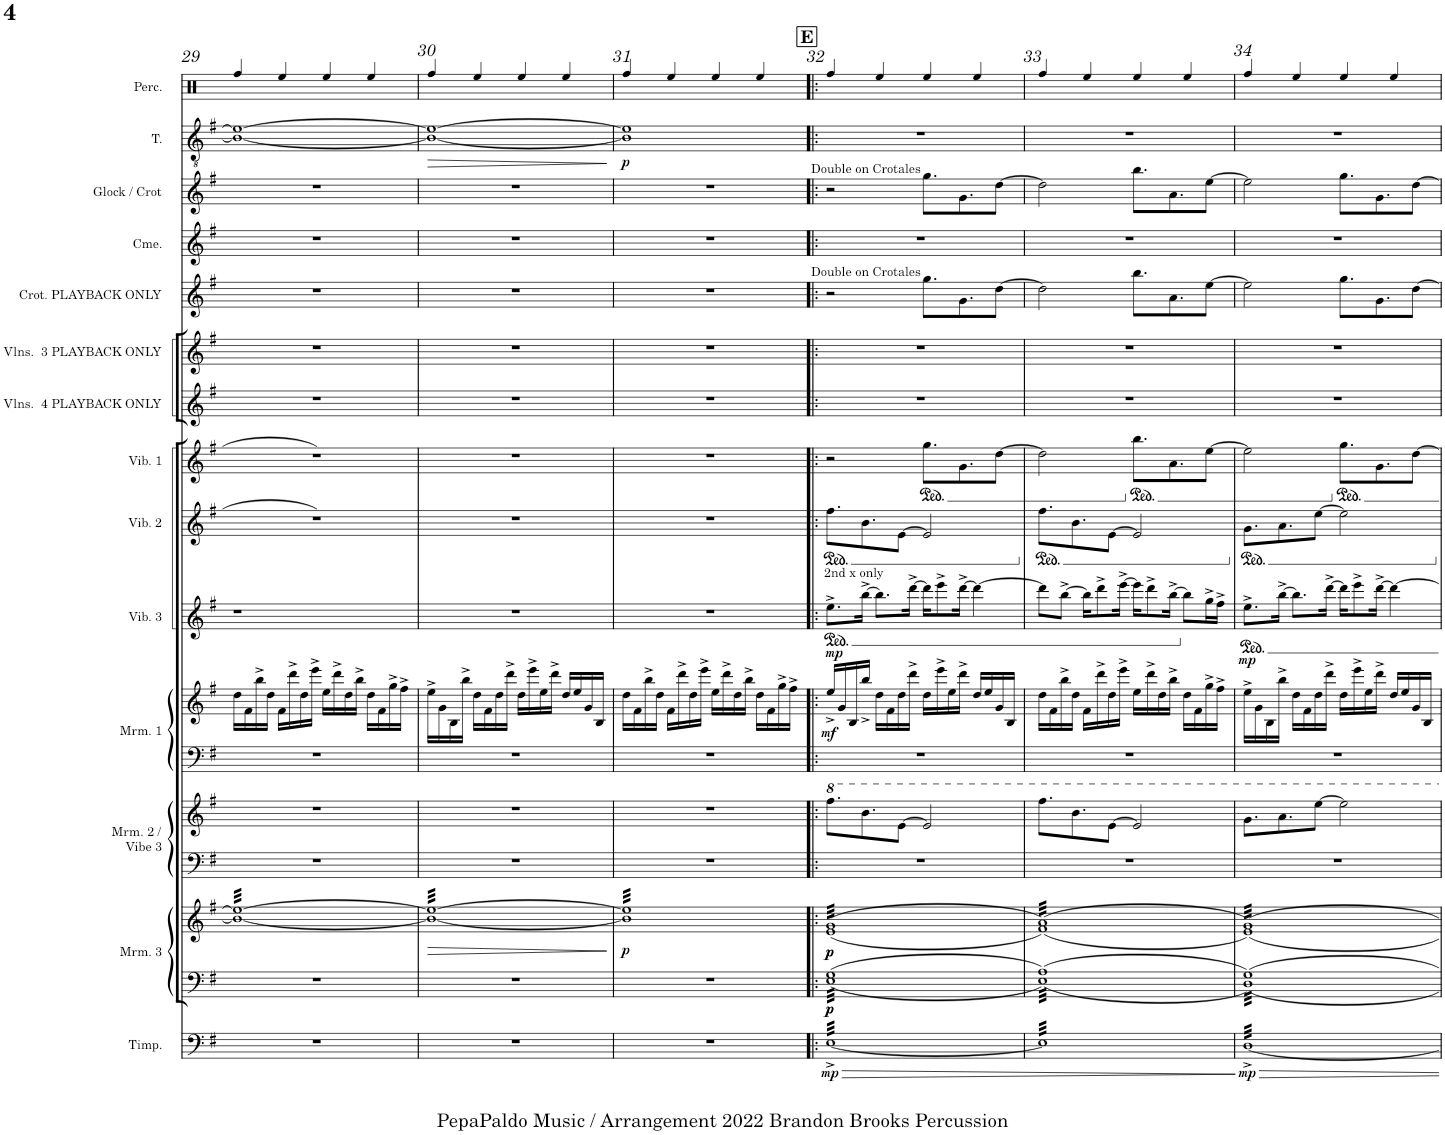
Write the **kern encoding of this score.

**kern	**dynam	**kern	**kern	**dynam	**kern	**kern	**kern	**kern	**dynam	**kern	**dynam	**kern	**kern	**kern	**kern	**kern	**kern	**kern	**kern	**dynam	**kern
*part14	*part14	*part13	*part13	*part13	*part12	*part12	*part11	*part11	*part11	*part10	*part10	*part9	*part8	*part7	*part6	*part5	*part4	*part3	*part2	*part2	*part1
*staff17	*staff17	*staff16	*staff15	*staff15/16	*staff14	*staff13	*staff12	*staff11	*staff11/12	*staff10	*staff10	*staff9	*staff8	*staff7	*staff6	*staff5	*staff4	*staff3	*staff2	*staff2	*staff1
*I"Timpani	*	*I"Marimba 3	*	*	*I"Marimba 2 /  Vibe 3	*	*I"Marimba 1	*	*	*I"Vibraphone 3	*	*I"Vibraphone 2	*I"Vibraphone 1	*I"Violins 4 PLAYBACK ONLY	*I"Violins 3 PLAYBACK ONLY	*I"Crotales PLAYBACK ONLY	*I"Chimes	*I"Glock / Crot	*I"Tenor	*	*I"Percussion
*I'Timp.	*	*I'Mrm. 3	*	*	*I'Mrm. 2 /  Vibe 3	*	*I'Mrm. 1	*	*	*I'Vib. 3	*	*I'Vib. 2	*I'Vib. 1	*I'Vlns.  4 PLAYBACK ONLY	*I'Vlns.  3 PLAYBACK ONLY	*I'Crot. PLAYBACK ONLY	*I'Cme.	*I'Glock / Crot	*I'T.	*	*I'Perc.
!!LO:PB:g=z
*clefF4	*	*clefF4	*clefG2	*	*clefF4	*clefG2	*clefF4	*clefG2	*	*clefG2	*	*clefG2	*clefG2	*clefG2	*clefG2	*clefG2	*clefG2	*clefG2	*clefGv2	*	*clefX
*	*	*	*	*	*	*	*	*	*	*	*	*	*	*	*	*Trd-14c-24	*	*Trd-14c-24	*	*	*
*k[f#]	*	*k[f#]	*k[f#]	*	*k[f#]	*k[f#]	*k[f#]	*k[f#]	*	*k[f#]	*	*k[f#]	*k[f#]	*k[f#]	*k[f#]	*k[f#]	*k[f#]	*k[f#]	*k[f#]	*	*k[]
*M4/4	*	*M4/4	*M4/4	*	*M4/4	*M4/4	*M4/4	*M4/4	*	*M4/4	*	*M4/4	*M4/4	*M4/4	*M4/4	*M4/4	*M4/4	*M4/4	*M4/4	*	*M4/4
=29	=29	=29	=29	=29	=29	=29	=29	=29	=29	=29	=29	=29	=29	=29	=29	=29	=29	=29	=29	=29	=29
*	*	*	*tremolo	*	*	*	*	*	*	*	*	*	*	*	*	*	*	*	*	*	*
1r	.	1r	32b 32eeLLL	.	1r	1r	1r	16dd\LL	.	1r	.	1r	1r	1r	1r	1r	1r	1r	1B_ 1e_	.	4Rff/
.	.	.	32b 32ee	.	.	.	.	.	.	.	.	.	.	.	.	.	.	.	.	.	.
.	.	.	32b 32ee	.	.	.	.	16f#\	.	.	.	.	.	.	.	.	.	.	.	.	.
.	.	.	32b 32ee	.	.	.	.	.	.	.	.	.	.	.	.	.	.	.	.	.	.
.	.	.	32b 32ee	.	.	.	.	16bb^\	.	.	.	.	.	.	.	.	.	.	.	.	.
.	.	.	32b 32ee	.	.	.	.	.	.	.	.	.	.	.	.	.	.	.	.	.	.
.	.	.	32b 32ee	.	.	.	.	16dd\JJ	.	.	.	.	.	.	.	.	.	.	.	.	.
.	.	.	32b 32ee	.	.	.	.	.	.	.	.	.	.	.	.	.	.	.	.	.	.
.	.	.	32b 32ee	.	.	.	.	16f#\LL	.	.	.	.	.	.	.	.	.	.	.	.	4Ree/
.	.	.	32b 32ee	.	.	.	.	.	.	.	.	.	.	.	.	.	.	.	.	.	.
.	.	.	32b 32ee	.	.	.	.	16ddd^\	.	.	.	.	.	.	.	.	.	.	.	.	.
.	.	.	32b 32ee	.	.	.	.	.	.	.	.	.	.	.	.	.	.	.	.	.	.
.	.	.	32b 32ee	.	.	.	.	16dd\	.	.	.	.	.	.	.	.	.	.	.	.	.
.	.	.	32b 32ee	.	.	.	.	.	.	.	.	.	.	.	.	.	.	.	.	.	.
.	.	.	32b 32ee	.	.	.	.	16eee^\JJ	.	.	.	.	.	.	.	.	.	.	.	.	.
.	.	.	32b 32ee	.	.	.	.	.	.	.	.	.	.	.	.	.	.	.	.	.	.
.	.	.	32b 32ee	.	.	.	.	16ee\LL	.	.	.	.	.	.	.	.	.	.	.	.	4Ree/
.	.	.	32b 32ee	.	.	.	.	.	.	.	.	.	.	.	.	.	.	.	.	.	.
.	.	.	32b 32ee	.	.	.	.	16ddd^\	.	.	.	.	.	.	.	.	.	.	.	.	.
.	.	.	32b 32ee	.	.	.	.	.	.	.	.	.	.	.	.	.	.	.	.	.	.
.	.	.	32b 32ee	.	.	.	.	16dd\	.	.	.	.	.	.	.	.	.	.	.	.	.
.	.	.	32b 32ee	.	.	.	.	.	.	.	.	.	.	.	.	.	.	.	.	.	.
.	.	.	32b 32ee	.	.	.	.	16bb^\JJ	.	.	.	.	.	.	.	.	.	.	.	.	.
.	.	.	32b 32ee	.	.	.	.	.	.	.	.	.	.	.	.	.	.	.	.	.	.
.	.	.	32b 32ee	.	.	.	.	16dd\LL	.	.	.	.	.	.	.	.	.	.	.	.	4Ree/
.	.	.	32b 32ee	.	.	.	.	.	.	.	.	.	.	.	.	.	.	.	.	.	.
.	.	.	32b 32ee	.	.	.	.	16f#\	.	.	.	.	.	.	.	.	.	.	.	.	.
.	.	.	32b 32ee	.	.	.	.	.	.	.	.	.	.	.	.	.	.	.	.	.	.
.	.	.	32b 32ee	.	.	.	.	16gg^\	.	.	.	.	.	.	.	.	.	.	.	.	.
.	.	.	32b 32ee	.	.	.	.	.	.	.	.	.	.	.	.	.	.	.	.	.	.
.	.	.	32b 32ee	.	.	.	.	16ff#^\JJ	.	.	.	.	.	.	.	.	.	.	.	.	.
.	.	.	32b 32eeJJJ	.	.	.	.	.	.	.	.	.	.	.	.	.	.	.	.	.	.
=30	=30	=30	=30	=30	=30	=30	=30	=30	=30	=30	=30	=30	=30	=30	=30	=30	=30	=30	=30	=30	=30
!	!	!	!	!LO:HP:b	!	!	!	!	!	!	!	!	!	!	!	!	!	!	!	!LO:HP:b	!
1r	.	1r	32b 32eeLLL	>	1r	1r	1r	16ee^\LL	.	1r	.	1r	1r	1r	1r	1r	1r	1r	1B_ 1e_	>	4Rff/
.	.	.	32b 32ee	.	.	.	.	.	.	.	.	.	.	.	.	.	.	.	.	.	.
.	.	.	32b 32ee	.	.	.	.	16g\	.	.	.	.	.	.	.	.	.	.	.	.	.
.	.	.	32b 32ee	.	.	.	.	.	.	.	.	.	.	.	.	.	.	.	.	.	.
.	.	.	32b 32ee	.	.	.	.	16B\	.	.	.	.	.	.	.	.	.	.	.	.	.
.	.	.	32b 32ee	.	.	.	.	.	.	.	.	.	.	.	.	.	.	.	.	.	.
.	.	.	32b 32ee	.	.	.	.	16bb^\JJ	.	.	.	.	.	.	.	.	.	.	.	.	.
.	.	.	32b 32ee	.	.	.	.	.	.	.	.	.	.	.	.	.	.	.	.	.	.
.	.	.	32b 32ee	.	.	.	.	16dd\LL	.	.	.	.	.	.	.	.	.	.	.	.	4Ree/
.	.	.	32b 32ee	.	.	.	.	.	.	.	.	.	.	.	.	.	.	.	.	.	.
.	.	.	32b 32ee	.	.	.	.	16f#\	.	.	.	.	.	.	.	.	.	.	.	.	.
.	.	.	32b 32ee	.	.	.	.	.	.	.	.	.	.	.	.	.	.	.	.	.	.
.	.	.	32b 32ee	.	.	.	.	16dd\	.	.	.	.	.	.	.	.	.	.	.	.	.
.	.	.	32b 32ee	.	.	.	.	.	.	.	.	.	.	.	.	.	.	.	.	.	.
.	.	.	32b 32ee	.	.	.	.	16ddd^\JJ	.	.	.	.	.	.	.	.	.	.	.	.	.
.	.	.	32b 32ee	.	.	.	.	.	.	.	.	.	.	.	.	.	.	.	.	.	.
.	.	.	32b 32ee	.	.	.	.	16dd\LL	.	.	.	.	.	.	.	.	.	.	.	.	4Ree/
.	.	.	32b 32ee	.	.	.	.	.	.	.	.	.	.	.	.	.	.	.	.	.	.
.	.	.	32b 32ee	.	.	.	.	16eee^\	.	.	.	.	.	.	.	.	.	.	.	.	.
.	.	.	32b 32ee	.	.	.	.	.	.	.	.	.	.	.	.	.	.	.	.	.	.
.	.	.	32b 32ee	.	.	.	.	16ee\	.	.	.	.	.	.	.	.	.	.	.	.	.
.	.	.	32b 32ee	.	.	.	.	.	.	.	.	.	.	.	.	.	.	.	.	.	.
.	.	.	32b 32ee	.	.	.	.	16ddd^\JJ	.	.	.	.	.	.	.	.	.	.	.	.	.
.	.	.	32b 32ee	.	.	.	.	.	.	.	.	.	.	.	.	.	.	.	.	.	.
.	.	.	32b 32ee	.	.	.	.	16dd/LL	.	.	.	.	.	.	.	.	.	.	.	.	4Ree/
.	.	.	32b 32ee	.	.	.	.	.	.	.	.	.	.	.	.	.	.	.	.	.	.
.	.	.	32b 32ee	.	.	.	.	16ee/	.	.	.	.	.	.	.	.	.	.	.	.	.
.	.	.	32b 32ee	.	.	.	.	.	.	.	.	.	.	.	.	.	.	.	.	.	.
.	.	.	32b 32ee	.	.	.	.	16g/	.	.	.	.	.	.	.	.	.	.	.	.	.
.	.	.	32b 32ee	.	.	.	.	.	.	.	.	.	.	.	.	.	.	.	.	.	.
.	.	.	32b 32ee	.	.	.	.	16B/JJ	.	.	.	.	.	.	.	.	.	.	.	.	.
.	.	.	32b 32eeJJJ	.	.	.	.	.	.	.	.	.	.	.	.	.	.	.	.	.	.
.	.	.	.	]	.	.	.	.	.	.	.	.	.	.	.	.	.	.	.	]	.
=31	=31	=31	=31	=31	=31	=31	=31	=31	=31	=31	=31	=31	=31	=31	=31	=31	=31	=31	=31	=31	=31
!	!	!	!	!LO:DY:b	!	!	!	!	!	!	!	!	!	!	!	!	!	!	!	!LO:DY:b	!
1r	.	1r	32b] 32ee]LLL	p	1r	1r	1r	16dd\LL	.	1r	.	1r	1r	1r	1r	1r	1r	1r	1B] 1e]	p	4Rff/
.	.	.	32b 32ee	.	.	.	.	.	.	.	.	.	.	.	.	.	.	.	.	.	.
.	.	.	32b 32ee	.	.	.	.	16f#\	.	.	.	.	.	.	.	.	.	.	.	.	.
.	.	.	32b 32ee	.	.	.	.	.	.	.	.	.	.	.	.	.	.	.	.	.	.
.	.	.	32b 32ee	.	.	.	.	16bb^\	.	.	.	.	.	.	.	.	.	.	.	.	.
.	.	.	32b 32ee	.	.	.	.	.	.	.	.	.	.	.	.	.	.	.	.	.	.
.	.	.	32b 32ee	.	.	.	.	16dd\JJ	.	.	.	.	.	.	.	.	.	.	.	.	.
.	.	.	32b 32ee	.	.	.	.	.	.	.	.	.	.	.	.	.	.	.	.	.	.
.	.	.	32b 32ee	.	.	.	.	16f#\LL	.	.	.	.	.	.	.	.	.	.	.	.	4Ree/
.	.	.	32b 32ee	.	.	.	.	.	.	.	.	.	.	.	.	.	.	.	.	.	.
.	.	.	32b 32ee	.	.	.	.	16ddd^\	.	.	.	.	.	.	.	.	.	.	.	.	.
.	.	.	32b 32ee	.	.	.	.	.	.	.	.	.	.	.	.	.	.	.	.	.	.
.	.	.	32b 32ee	.	.	.	.	16dd\	.	.	.	.	.	.	.	.	.	.	.	.	.
.	.	.	32b 32ee	.	.	.	.	.	.	.	.	.	.	.	.	.	.	.	.	.	.
.	.	.	32b 32ee	.	.	.	.	16eee^\JJ	.	.	.	.	.	.	.	.	.	.	.	.	.
.	.	.	32b 32ee	.	.	.	.	.	.	.	.	.	.	.	.	.	.	.	.	.	.
.	.	.	32b 32ee	.	.	.	.	16ee\LL	.	.	.	.	.	.	.	.	.	.	.	.	4Ree/
.	.	.	32b 32ee	.	.	.	.	.	.	.	.	.	.	.	.	.	.	.	.	.	.
.	.	.	32b 32ee	.	.	.	.	16ddd^\	.	.	.	.	.	.	.	.	.	.	.	.	.
.	.	.	32b 32ee	.	.	.	.	.	.	.	.	.	.	.	.	.	.	.	.	.	.
.	.	.	32b 32ee	.	.	.	.	16dd\	.	.	.	.	.	.	.	.	.	.	.	.	.
.	.	.	32b 32ee	.	.	.	.	.	.	.	.	.	.	.	.	.	.	.	.	.	.
.	.	.	32b 32ee	.	.	.	.	16bb^\JJ	.	.	.	.	.	.	.	.	.	.	.	.	.
.	.	.	32b 32ee	.	.	.	.	.	.	.	.	.	.	.	.	.	.	.	.	.	.
.	.	.	32b 32ee	.	.	.	.	16dd\LL	.	.	.	.	.	.	.	.	.	.	.	.	4Ree/
.	.	.	32b 32ee	.	.	.	.	.	.	.	.	.	.	.	.	.	.	.	.	.	.
.	.	.	32b 32ee	.	.	.	.	16f#\	.	.	.	.	.	.	.	.	.	.	.	.	.
.	.	.	32b 32ee	.	.	.	.	.	.	.	.	.	.	.	.	.	.	.	.	.	.
.	.	.	32b 32ee	.	.	.	.	16gg^\	.	.	.	.	.	.	.	.	.	.	.	.	.
.	.	.	32b 32ee	.	.	.	.	.	.	.	.	.	.	.	.	.	.	.	.	.	.
.	.	.	32b 32ee	.	.	.	.	16ff#^\JJ	.	.	.	.	.	.	.	.	.	.	.	.	.
.	.	.	32b 32eeJJJ	.	.	.	.	.	.	.	.	.	.	.	.	.	.	.	.	.	.
!!LO:REH:place=s1:a:B:cj:fs=14:t=E
=32!|:	=32!|:	=32!|:	=32!|:	=32!|:	=32!|:	=32!|:	=32!|:	=32!|:	=32!|:	=32!|:	=32!|:	=32!|:	=32!|:	=32!|:	=32!|:	=32!|:	=32!|:	=32!|:	=32!|:	=32!|:	=32!|:
!	!LO:HP:b	!	!	!	!	!	!	!	!	!	!	!	!	!	!	!	!	!	!	!	!
*	*	*	*	*	*	*	*	*	*	*ped	*	*	*	*	*	*	*	*	*	*	*
*	*	*	*	*	*	*	*	*	*	*	*	*ped	*	*	*	*	*	*	*	*	*
!	!	!	!	!	!	!	!	!	!	!	!	!	!	!	!	!	!	!LO:TX:a:t=Double on Crotales	!	!	!
!	!	!	!	!	!	!	!	!	!	!	!	!	!	!	!	!LO:TX:a:t=Double on Crotales	!	!	!	!	!
!	!	!	!	!	!	!	!	!	!	!LO:TX:a:t=2nd x only	!	!	!	!	!	!	!	!	!	!	!
!	!LO:DY:n=1:b	!	!	!LO:DY:b=2	!	!	!	!	!	!	!	!	!	!	!	!	!	!	!	!	!
!	!	!	!	!LO:DY:n=1:b=2	!	!	!	!	!	!	!	!	!	!	!	!	!	!	!	!	!
!	!	!	!	!LO:DY:n=2:b	!	!	!	!	!	!	!	!	!	!	!	!	!	!	!	!	!
!	!	!	!	!LO:DY:n=3:b	!	!	!	!	!LO:DY:b	!	!LO:DY:b	!	!	!	!	!	!	!	!	!	!
*tremolo	*	*	*	*	*	*	*	*	*	*	*	*	*	*	*	*	*	*	*	*	*
*	*	*tremolo	*	*	*	*	*	*	*	*	*	*	*	*	*	*	*	*	*	*	*
[32E^LLL	> mp	32E 32GLLL	((>32e 32gLLL	p p p p	1r	8.fff#\L	1r	16ee^/LL	mf	8.ee^\L	mp	8.ff#\L	2r	1r	1r	2r	1r	2r	1r	.	4Rff/
32E^	.	32E 32G	((>32e 32g	.	.	.	.	.	.	.	.	.	.	.	.	.	.	.	.	.	.
32E^	.	32E 32G	((>32e 32g	.	.	.	.	16g/	.	.	.	.	.	.	.	.	.	.	.	.	.
32E^	.	32E 32G	((>32e 32g	.	.	.	.	.	.	.	.	.	.	.	.	.	.	.	.	.	.
32E^	.	32E 32G	((>32e 32g	.	.	.	.	16B/	.	.	.	.	.	.	.	.	.	.	.	.	.
32E^	.	32E 32G	((>32e 32g	.	.	.	.	.	.	.	.	.	.	.	.	.	.	.	.	.	.
32E^	.	32E 32G	((>32e 32g	.	.	8.bb\	.	16bb^/JJ	.	[16bb^\Jk	.	8.b\	.	.	.	.	.	.	.	.	.
32E^	.	32E 32G	((>32e 32g	.	.	.	.	.	.	.	.	.	.	.	.	.	.	.	.	.	.
32E^	.	32E 32G	((>32e 32g	.	.	.	.	16dd\LL	.	8.bb\L]	.	.	.	.	.	.	.	.	.	.	4Ree/
32E^	.	32E 32G	((>32e 32g	.	.	.	.	.	.	.	.	.	.	.	.	.	.	.	.	.	.
32E^	.	32E 32G	((>32e 32g	.	.	.	.	16f#\	.	.	.	.	.	.	.	.	.	.	.	.	.
32E^	.	32E 32G	((>32e 32g	.	.	.	.	.	.	.	.	.	.	.	.	.	.	.	.	.	.
32E^	.	32E 32G	((>32e 32g	.	.	[8ee\J	.	16dd\	.	.	.	[8e\J	.	.	.	.	.	.	.	.	.
32E^	.	32E 32G	((>32e 32g	.	.	.	.	.	.	.	.	.	.	.	.	.	.	.	.	.	.
32E^	.	32E 32G	((>32e 32g	.	.	.	.	16ddd^\JJ	.	[16ddd^\Jk	.	.	.	.	.	.	.	.	.	.	.
32E^	.	32E 32G	((>32e 32g	.	.	.	.	.	.	.	.	.	.	.	.	.	.	.	.	.	.
*	*	*	*	*	*	*	*	*	*	*	*	*	*ped	*	*	*	*	*	*	*	*
32E^	.	32E 32G	((>32e 32g	.	.	2ee/]	.	16dd\LL	.	16ddd\KL]	.	2e/]	8.gg\L	.	.	8.gg\L	.	8.gg\L	.	.	4Ree/
32E^	.	32E 32G	((>32e 32g	.	.	.	.	.	.	.	.	.	.	.	.	.	.	.	.	.	.
32E^	.	32E 32G	((>32e 32g	.	.	.	.	16eee^\	.	8eee^\	.	.	.	.	.	.	.	.	.	.	.
32E^	.	32E 32G	((>32e 32g	.	.	.	.	.	.	.	.	.	.	.	.	.	.	.	.	.	.
32E^	.	32E 32G	((>32e 32g	.	.	.	.	16ee\	.	.	.	.	.	.	.	.	.	.	.	.	.
32E^	.	32E 32G	((>32e 32g	.	.	.	.	.	.	.	.	.	.	.	.	.	.	.	.	.	.
32E^	.	32E 32G	((>32e 32g	.	.	.	.	16ddd^\JJ	.	[16ddd^\Jk	.	.	8.g\	.	.	8.g\	.	8.g\	.	.	.
32E^	.	32E 32G	((>32e 32g	.	.	.	.	.	.	.	.	.	.	.	.	.	.	.	.	.	.
32E^	.	32E 32G	((>32e 32g	.	.	.	.	16dd/LL	.	4ddd\_	.	.	.	.	.	.	.	.	.	.	4Ree/
32E^	.	32E 32G	((>32e 32g	.	.	.	.	.	.	.	.	.	.	.	.	.	.	.	.	.	.
32E^	.	32E 32G	((>32e 32g	.	.	.	.	16ee/	.	.	.	.	.	.	.	.	.	.	.	.	.
32E^	.	32E 32G	((>32e 32g	.	.	.	.	.	.	.	.	.	.	.	.	.	.	.	.	.	.
32E^	.	32E 32G	((>32e 32g	.	.	.	.	16g/	.	.	.	.	[8dd\J	.	.	[8dd\J	.	[8dd\J	.	.	.
32E^	.	32E 32G	((>32e 32g	.	.	.	.	.	.	.	.	.	.	.	.	.	.	.	.	.	.
32E^	.	32E 32G	((>32e 32g	.	.	.	.	16B/JJ	.	.	.	.	.	.	.	.	.	.	.	.	.
32E^JJJ	.	32E 32GJJJ	32e 32gJJJ	.	.	.	.	.	.	.	.	.	.	.	.	.	.	.	.	.	.
=33	=33	=33	=33	=33	=33	=33	=33	=33	=33	=33	=33	=33	=33	=33	=33	=33	=33	=33	=33	=33	=33
*	*	*	*	*	*	*	*	*	*	*	*	*Xped	*	*	*	*	*	*	*	*	*
*	*	*	*	*	*	*	*	*	*	*	*	*ped	*	*	*	*	*	*	*	*	*
32E]LLL	.	32E 32ALLL	(>(<32f# 32a))LLL	.	1r	8.fff#\L	1r	16dd\LL	.	8ddd\L]	.	8.ff#\L	2dd\]	1r	1r	2dd\]	1r	2dd\]	1r	.	4Rff/
32E	.	32E 32A	(>(<32f# 32a))	.	.	.	.	.	.	.	.	.	.	.	.	.	.	.	.	.	.
32E	.	32E 32A	(>(<32f# 32a))	.	.	.	.	16f#\	.	.	.	.	.	.	.	.	.	.	.	.	.
32E	.	32E 32A	(>(<32f# 32a))	.	.	.	.	.	.	.	.	.	.	.	.	.	.	.	.	.	.
32E	.	32E 32A	(>(<32f# 32a))	.	.	.	.	16bb^\	.	[8bb^\J	.	.	.	.	.	.	.	.	.	.	.
32E	.	32E 32A	(>(<32f# 32a))	.	.	.	.	.	.	.	.	.	.	.	.	.	.	.	.	.	.
32E	.	32E 32A	(>(<32f# 32a))	.	.	8.bb\	.	16dd\JJ	.	.	.	8.b\	.	.	.	.	.	.	.	.	.
32E	.	32E 32A	(>(<32f# 32a))	.	.	.	.	.	.	.	.	.	.	.	.	.	.	.	.	.	.
32E	.	32E 32A	(>(<32f# 32a))	.	.	.	.	16f#\LL	.	16bb\KL]	.	.	.	.	.	.	.	.	.	.	4Ree/
32E	.	32E 32A	(>(<32f# 32a))	.	.	.	.	.	.	.	.	.	.	.	.	.	.	.	.	.	.
32E	.	32E 32A	(>(<32f# 32a))	.	.	.	.	16ddd^\	.	8ddd^\	.	.	.	.	.	.	.	.	.	.	.
32E	.	32E 32A	(>(<32f# 32a))	.	.	.	.	.	.	.	.	.	.	.	.	.	.	.	.	.	.
32E	.	32E 32A	(>(<32f# 32a))	.	.	[8ee\J	.	16dd\	.	.	.	[8e\J	.	.	.	.	.	.	.	.	.
32E	.	32E 32A	(>(<32f# 32a))	.	.	.	.	.	.	.	.	.	.	.	.	.	.	.	.	.	.
32E	.	32E 32A	(>(<32f# 32a))	.	.	.	.	16eee^\JJ	.	[16eee^\Jk	.	.	.	.	.	.	.	.	.	.	.
32E	.	32E 32A	(>(<32f# 32a))	.	.	.	.	.	.	.	.	.	.	.	.	.	.	.	.	.	.
*	*	*	*	*	*	*	*	*	*	*	*	*	*Xped	*	*	*	*	*	*	*	*
*	*	*	*	*	*	*	*	*	*	*	*	*	*ped	*	*	*	*	*	*	*	*
32E	.	32E 32A	(>(<32f# 32a))	.	.	2ee/]	.	16ee\LL	.	16eee\KL]	.	2e/]	8.bb\L	.	.	8.bb\L	.	8.bb\L	.	.	4Ree/
32E	.	32E 32A	(>(<32f# 32a))	.	.	.	.	.	.	.	.	.	.	.	.	.	.	.	.	.	.
32E	.	32E 32A	(>(<32f# 32a))	.	.	.	.	16ddd^\	.	8ddd^\	.	.	.	.	.	.	.	.	.	.	.
32E	.	32E 32A	(>(<32f# 32a))	.	.	.	.	.	.	.	.	.	.	.	.	.	.	.	.	.	.
32E	.	32E 32A	(>(<32f# 32a))	.	.	.	.	16dd\	.	.	.	.	.	.	.	.	.	.	.	.	.
32E	.	32E 32A	(>(<32f# 32a))	.	.	.	.	.	.	.	.	.	.	.	.	.	.	.	.	.	.
32E	.	32E 32A	(>(<32f# 32a))	.	.	.	.	16bb^\JJ	.	[16bb^\Jk	.	.	8.a\	.	.	8.a\	.	8.a\	.	.	.
32E	.	32E 32A	(>(<32f# 32a))	.	.	.	.	.	.	.	.	.	.	.	.	.	.	.	.	.	.
*	*	*	*	*	*	*	*	*	*	*Xped	*	*	*	*	*	*	*	*	*	*	*
32E	.	32E 32A	(>(<32f# 32a))	.	.	.	.	16dd\LL	.	8bb\L]	.	.	.	.	.	.	.	.	.	.	4Ree/
32E	.	32E 32A	(>(<32f# 32a))	.	.	.	.	.	.	.	.	.	.	.	.	.	.	.	.	.	.
32E	.	32E 32A	(>(<32f# 32a))	.	.	.	.	16f#\	.	.	.	.	.	.	.	.	.	.	.	.	.
32E	.	32E 32A	(>(<32f# 32a))	.	.	.	.	.	.	.	.	.	.	.	.	.	.	.	.	.	.
32E	.	32E 32A	(>(<32f# 32a))	.	.	.	.	16gg^\	.	16gg^\L	.	.	[8ee\J	.	.	[8ee\J	.	[8ee\J	.	.	.
32E	.	32E 32A	(>(<32f# 32a))	.	.	.	.	.	.	.	.	.	.	.	.	.	.	.	.	.	.
32E	.	32E 32A	(>(<32f# 32a))	.	.	.	.	16ff#^\JJ	.	16ff#^\JJ	.	.	.	.	.	.	.	.	.	.	.
32EJJJ	.	32E 32AJJJ	32f# 32a))JJJ	.	.	.	.	.	.	.	.	.	.	.	.	.	.	.	.	.	.
.	]	.	.	.	.	.	.	.	.	.	.	.	.	.	.	.	.	.	.	.	.
=34	=34	=34	=34	=34	=34	=34	=34	=34	=34	=34	=34	=34	=34	=34	=34	=34	=34	=34	=34	=34	=34
*	*	*	*	*	*	*	*	*	*	*	*	*Xped	*	*	*	*	*	*	*	*	*
*	*	*	*	*	*	*	*	*	*	*	*	*ped	*	*	*	*	*	*	*	*	*
!	!LO:DY:b	!	!	!	!	!	!	!	!	!	!LO:DY:b	!	!	!	!	!	!	!	!	!	!
[32D^LLL	mp	32D 32GLLL	32e 32g))LLL	.	1r	8.gg\L	1r	16ee^\LL	.	8.ee^\L	mp	8.g\L	2ee\]	1r	1r	2ee\]	1r	2ee\]	1r	.	4Rff/
32D^	.	32D 32G	32e 32g))	.	.	.	.	.	.	.	.	.	.	.	.	.	.	.	.	.	.
32D^	.	32D 32G	32e 32g))	.	.	.	.	16g\	.	.	.	.	.	.	.	.	.	.	.	.	.
32D^	.	32D 32G	32e 32g))	.	.	.	.	.	.	.	.	.	.	.	.	.	.	.	.	.	.
32D^	.	32D 32G	32e 32g))	.	.	.	.	16B\	.	.	.	.	.	.	.	.	.	.	.	.	.
32D^	.	32D 32G	32e 32g))	.	.	.	.	.	.	.	.	.	.	.	.	.	.	.	.	.	.
32D^	.	32D 32G	32e 32g))	.	.	8.aa\	.	16bb^\JJ	.	[16bb^\Jk	.	8.a\	.	.	.	.	.	.	.	.	.
32D^	.	32D 32G	32e 32g))	.	.	.	.	.	.	.	.	.	.	.	.	.	.	.	.	.	.
32D^	.	32D 32G	32e 32g))	.	.	.	.	16dd\LL	.	8.bb\L]	.	.	.	.	.	.	.	.	.	.	4Ree/
32D^	.	32D 32G	32e 32g))	.	.	.	.	.	.	.	.	.	.	.	.	.	.	.	.	.	.
32D^	.	32D 32G	32e 32g))	.	.	.	.	16f#\	.	.	.	.	.	.	.	.	.	.	.	.	.
32D^	.	32D 32G	32e 32g))	.	.	.	.	.	.	.	.	.	.	.	.	.	.	.	.	.	.
32D^	.	32D 32G	32e 32g))	.	.	[8eee\J	.	16dd\	.	.	.	[8ee\J	.	.	.	.	.	.	.	.	.
32D^	.	32D 32G	32e 32g))	.	.	.	.	.	.	.	.	.	.	.	.	.	.	.	.	.	.
32D^	.	32D 32G	32e 32g))	.	.	.	.	16ddd^\JJ	.	[16ddd^\Jk	.	.	.	.	.	.	.	.	.	.	.
32D^	.	32D 32G	32e 32g))	.	.	.	.	.	.	.	.	.	.	.	.	.	.	.	.	.	.
*	*	*	*	*	*	*	*	*	*	*	*	*	*Xped	*	*	*	*	*	*	*	*
32D^	.	32D 32G	32e 32g))	.	.	2eee\]	.	16dd\LL	.	16ddd\KL]	.	2ee\]	8.gg\L	.	.	8.gg\L	.	8.gg\L	.	.	4Ree/
32D^	.	32D 32G	32e 32g))	.	.	.	.	.	.	.	.	.	.	.	.	.	.	.	.	.	.
32D^	.	32D 32G	32e 32g))	.	.	.	.	16eee^\	.	8eee^\	.	.	.	.	.	.	.	.	.	.	.
32D^	.	32D 32G	32e 32g))	.	.	.	.	.	.	.	.	.	.	.	.	.	.	.	.	.	.
32D^	.	32D 32G	32e 32g))	.	.	.	.	16ee\	.	.	.	.	.	.	.	.	.	.	.	.	.
32D^	.	32D 32G	32e 32g))	.	.	.	.	.	.	.	.	.	.	.	.	.	.	.	.	.	.
32D^	.	32D 32G	32e 32g))	.	.	.	.	16ddd^\JJ	.	[16ddd^\Jk	.	.	8.g\	.	.	8.g\	.	8.g\	.	.	.
32D^	.	32D 32G	32e 32g))	.	.	.	.	.	.	.	.	.	.	.	.	.	.	.	.	.	.
32D^	.	32D 32G	32e 32g))	.	.	.	.	16dd/LL	.	4ddd\_	.	.	.	.	.	.	.	.	.	.	4Ree/
32D^	.	32D 32G	32e 32g))	.	.	.	.	.	.	.	.	.	.	.	.	.	.	.	.	.	.
32D^	.	32D 32G	32e 32g))	.	.	.	.	16ee/	.	.	.	.	.	.	.	.	.	.	.	.	.
32D^	.	32D 32G	32e 32g))	.	.	.	.	.	.	.	.	.	.	.	.	.	.	.	.	.	.
32D^	.	32D 32G	32e 32g))	.	.	.	.	16g/	.	.	.	.	[8dd\J	.	.	[8dd\J	.	[8dd\J	.	.	.
32D^	.	32D 32G	32e 32g))	.	.	.	.	.	.	.	.	.	.	.	.	.	.	.	.	.	.
32D^	.	32D 32G	32e 32g))	.	.	.	.	16B/JJ	.	.	.	.	.	.	.	.	.	.	.	.	.
32D^JJJ	.	32D 32GJJJ	32e 32g))JJJ	.	.	.	.	.	.	.	.	.	.	.	.	.	.	.	.	.	.
*	*	*	*Xtremolo	*	*	*	*	*	*	*	*	*	*	*	*	*	*	*	*	*	*
*	*	*Xtremolo	*	*	*	*	*	*	*	*	*	*	*	*	*	*	*	*	*	*	*
*Xtremolo	*	*	*	*	*	*	*	*	*	*	*	*	*	*	*	*	*	*	*	*	*
*	*	*	*	*	*	*	*	*	*	*	*	*Xped	*	*	*	*	*	*	*	*	*
=	=	=	=	=	=	=	=	=	=	=	=	=	=	=	=	=	=	=	=	=	=
*-	*-	*-	*-	*-	*-	*-	*-	*-	*-	*-	*-	*-	*-	*-	*-	*-	*-	*-	*-	*-	*-
